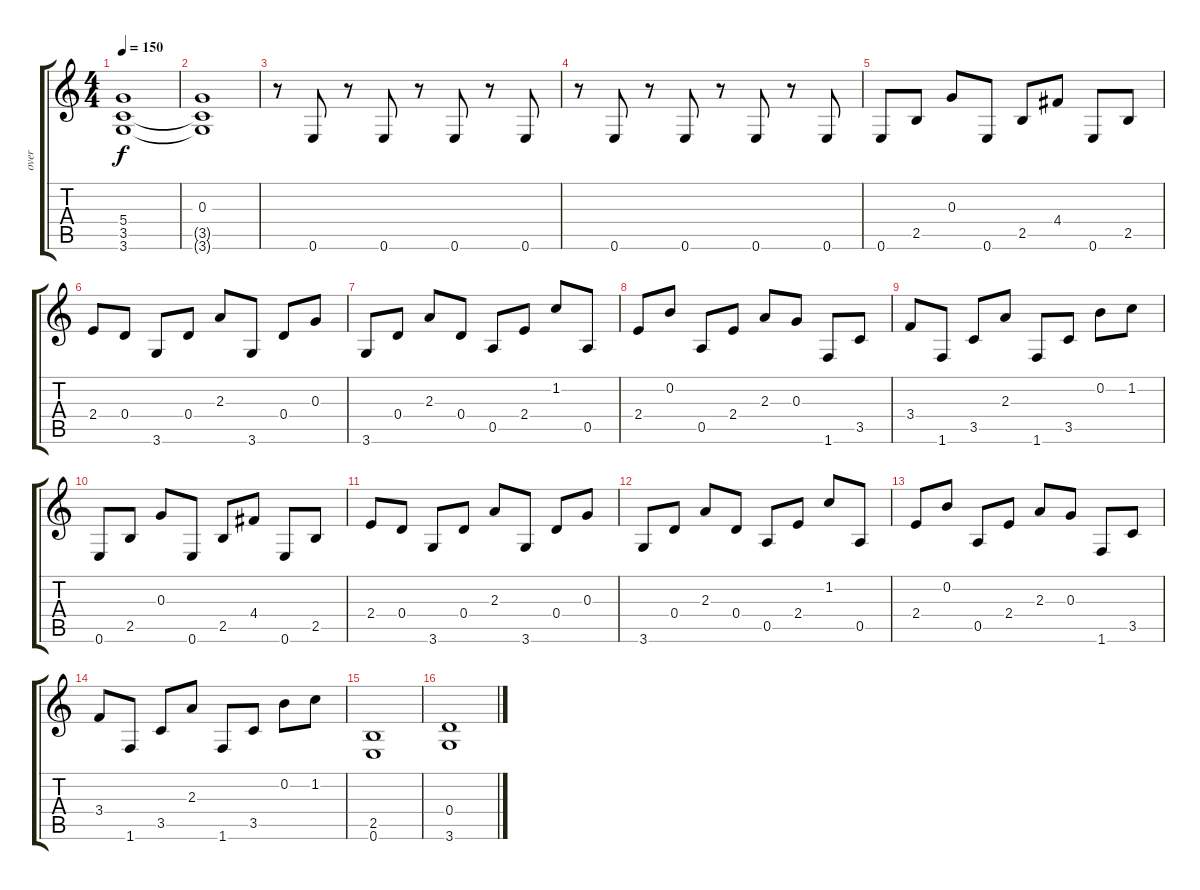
\track ("over" "over") {instrument overdrivenguitar}
\staff {score tabs}
\tuning (E4 B3 G3 D3 A2 E2) {hide}
\ts (4 4)
\tempo 150
\clef g2
\ks c
(5.4 3.5 3.6).1{dy f} |
(0.3 3.5{t} 3.6{t}).1 |
r.8 0.6.8 r.8 0.6.8 r.8 0.6.8 r.8 0.6.8 |
r.8 0.6.8 r.8 0.6.8 r.8 0.6.8 r.8 0.6.8 |
0.6.8 2.5.8 0.3.8 0.6.8 2.5.8 4.4.8 0.6.8 2.5.8 |
2.4.8 0.4.8 3.6.8 0.4.8 2.3.8 3.6.8 0.4.8 0.3.8 |
3.6.8 0.4.8 2.3.8 0.4.8 0.5.8 2.4.8 1.2.8 0.5.8 |
2.4.8 0.2.8 0.5.8 2.4.8 2.3.8 0.3.8 1.6.8 3.5.8 |
3.4.8 1.6.8 3.5.8 2.3.8 1.6.8 3.5.8 0.2.8 1.2.8 |
0.6.8 2.5.8 0.3.8 0.6.8 2.5.8 4.4.8 0.6.8 2.5.8 |
2.4.8 0.4.8 3.6.8 0.4.8 2.3.8 3.6.8 0.4.8 0.3.8 |
3.6.8 0.4.8 2.3.8 0.4.8 0.5.8 2.4.8 1.2.8 0.5.8 |
2.4.8 0.2.8 0.5.8 2.4.8 2.3.8 0.3.8 1.6.8 3.5.8 |
3.4.8 1.6.8 3.5.8 2.3.8 1.6.8 3.5.8 0.2.8 1.2.8 |
(2.5 0.6).1 |
(0.4 3.6).1
